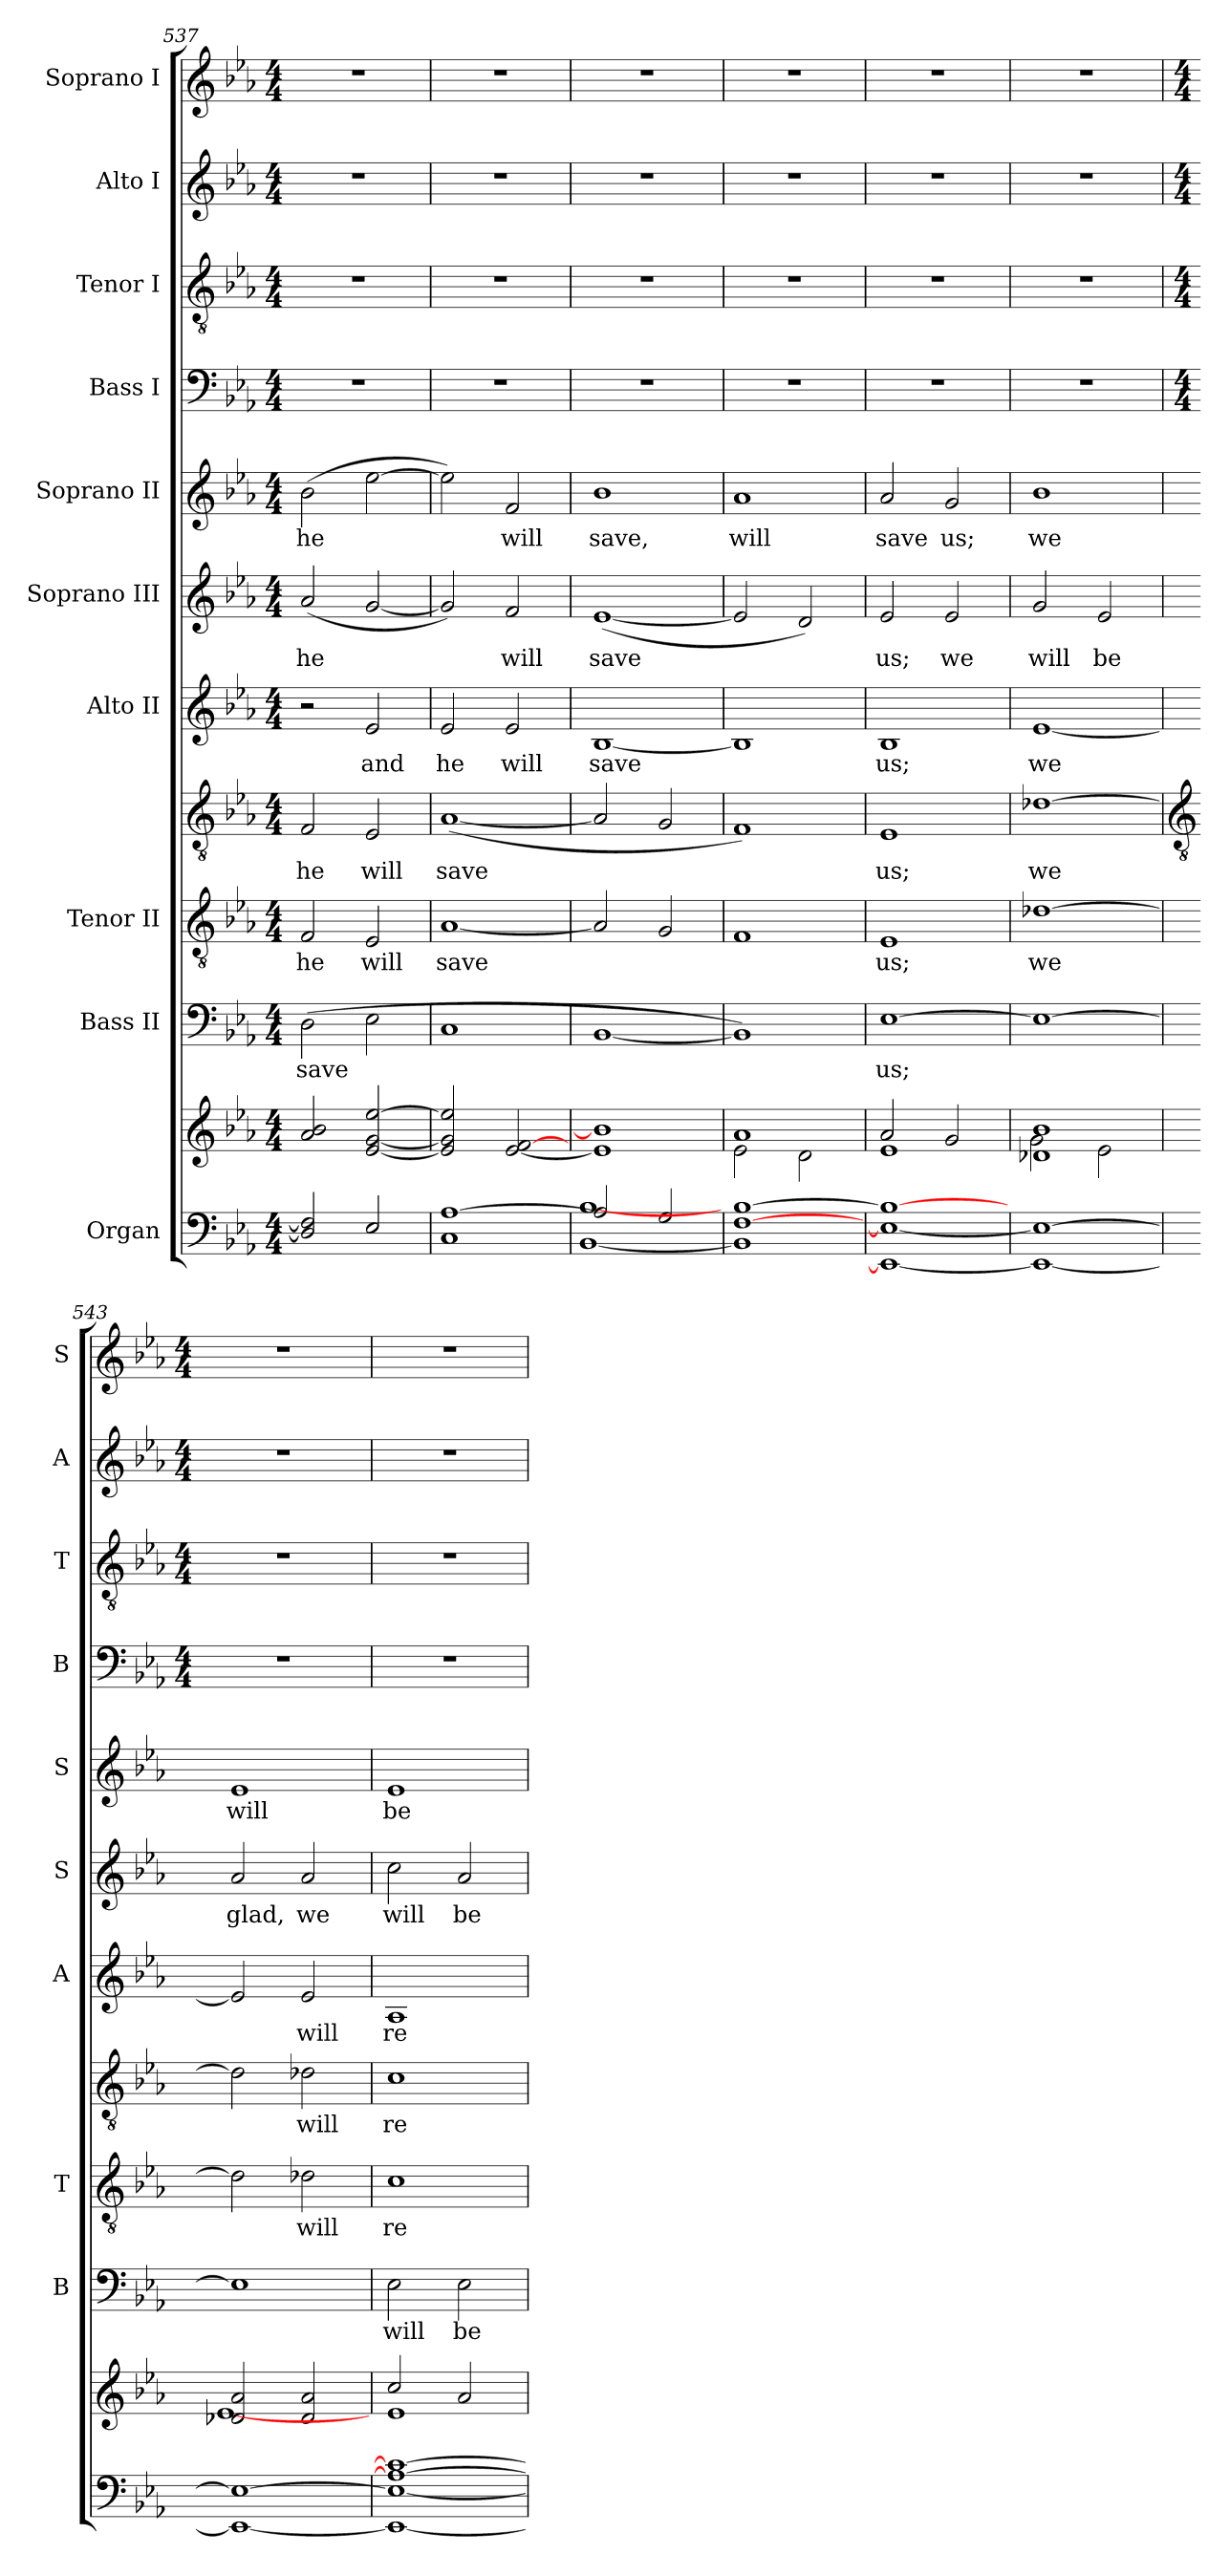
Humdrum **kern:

**kern	**kern	**kern	**text	**kern	**text	**kern	**text	**kern	**text	**kern	**text	**kern	**text	**kern	**kern	**kern	**kern
*part10	*part10	*part9	*part9	*part8	*part8	*part8	*part8	*part7	*part7	*part6	*part6	*part5	*part5	*part4	*part3	*part2	*part1
*staff12	*staff11	*staff10	*staff10	*staff9	*staff9	*staff8	*staff8	*staff7	*staff7	*staff6	*staff6	*staff5	*staff5	*staff4	*staff3	*staff2	*staff1
*I"Organ	*	*I"Bass II	*	*I"Tenor II	*	*	*	*I"Alto II	*	*I"Soprano III	*	*I"Soprano II	*	*I"Bass I	*I"Tenor I	*I"Alto I	*I"Soprano I
*	*	*I'B	*	*I'T	*	*	*	*I'A	*	*I'S	*	*I'S	*	*I'B	*I'T	*I'A	*I'S
*clefF4	*clefG2	*clefF4	*	*clefGv2	*	*clefGv2	*	*clefG2	*	*clefG2	*	*clefG2	*	*clefF4	*clefGv2	*clefG2	*clefG2
*k[b-e-a-]	*k[b-e-a-]	*k[b-e-a-]	*	*k[b-e-a-]	*	*k[b-e-a-]	*	*k[b-e-a-]	*	*k[b-e-a-]	*	*k[b-e-a-]	*	*k[b-e-a-]	*k[b-e-a-]	*k[b-e-a-]	*k[b-e-a-]
*E-:	*E-:	*E-:	*	*E-:	*	*E-:	*	*E-:	*	*E-:	*	*E-:	*	*E-:	*E-:	*E-:	*E-:
*M4/4	*M4/4	*M4/4	*	*M4/4	*	*M4/4	*	*M4/4	*	*M4/4	*	*M4/4	*	*M4/4	*M4/4	*M4/4	*M4/4
=537	=537	=537	=537	=537	=537	=537	=537	=537	=537	=537	=537	=537	=537	=537	=537	=537	=537
*^	*^	*	*	*	*	*	*	*	*	*	*	*	*	*	*	*	*
!	!	!	!	!	!LO:LY:b	!	!LO:LY:b	!	!LO:LY:b	!	!	!	!LO:LY:b	!	!LO:LY:b	!	!	!	!
2D] 2F]	1ryy	2a- 2b-	2ryy	(>2D	save	2F	he	2F	he	2r	.	(<2a-	he	(>2b-	he	1r	1r	1r	1r
!	!	!	!	!	!	!	!LO:LY:b	!	!LO:LY:b	!	!LO:LY:b	!	!	!	!	!	!	!	!
2E-	.	[2e- [2g [2ee-	2ryy	2E-	.	2E-	will	2E-	will	2e-	and	[2g	.	[2ee-	.	.	.	.	.
=538	=538	=538	=538	=538	=538	=538	=538	=538	=538	=538	=538	=538	=538	=538	=538	=538	=538	=538	=538
!	!	!	!	!	!	!	!LO:LY:b	!	!LO:LY:b	!	!LO:LY:b	!	!	!	!	!	!	!	!
[1A-	1C\	2e-] 2g] 2ee-]	2ryy	1C	.	[1A-	save	(<[1A-	save	2e-	he	2g])	.	2ee-])	.	1r	1r	1r	1r
!	!	!	!	!	!	!	!	!	!	!	!LO:LY:b	!	!LO:LY:b	!	!LO:LY:b	!	!	!	!
.	.	[2e- [2f	2ryy	.	.	.	.	.	.	2e-	will	2f	will	2f	will	.	.	.	.
=539	=539	=539	=539	=539	=539	=539	=539	=539	=539	=539	=539	=539	=539	=539	=539	=539	=539	=539	=539
!	!	!	!	!	!	!	!	!	!	!	!LO:LY:b	!	!LO:LY:b	!	!LO:LY:b	!	!	!	!
2A-]	[1BB-\ [1B-\	1e-] 1b-]	1ryy	[1BB-	.	2A-]	.	2A-]	.	[1B-	save	(<[1e-	save	1b-	save,	1r	1r	1r	1r
2G	.	.	.	.	.	2G	.	2G	.	.	.	.	.	.	.	.	.	.	.
=540	=540	=540	=540	=540	=540	=540	=540	=540	=540	=540	=540	=540	=540	=540	=540	=540	=540	=540	=540
!	!	!	!	!	!	!	!	!	!	!	!	!	!	!	!LO:LY:b	!	!	!	!
[1F [1B-	1BB-\]	1a-	2e-\	1BB-])	.	1F	.	1F)	.	1B-]	.	2e-]	.	1a-	will	1r	1r	1r	1r
.	.	.	2d\	.	.	.	.	.	.	.	.	2d)	.	.	.	.	.	.	.
=541	=541	=541	=541	=541	=541	=541	=541	=541	=541	=541	=541	=541	=541	=541	=541	=541	=541	=541	=541
!	!	!	!	!	!LO:LY:b	!	!LO:LY:b	!	!LO:LY:b	!	!LO:LY:b	!	!LO:LY:b	!	!LO:LY:b	!	!	!	!
1EE-_ 1E-_ 1B-_	2ryy	2a-	1e-\	[1E-	us;	1E-	us;	1E-	us;	1B-	us;	2e-	us;	2a-	save	1r	1r	1r	1r
!	!	!	!	!	!	!	!	!	!	!	!	!	!LO:LY:b	!	!LO:LY:b	!	!	!	!
.	2ryy	2g	.	.	.	.	.	.	.	.	.	2e-	we	2g	us;	.	.	.	.
=542	=542	=542	=542	=542	=542	=542	=542	=542	=542	=542	=542	=542	=542	=542	=542	=542	=542	=542	=542
!	!	!	!	!	!	!	!LO:LY:b	!	!LO:LY:b	!	!LO:LY:b	!	!LO:LY:b	!	!LO:LY:b	!	!	!	!
1EE-_ 1E-_	2ryy	1d-X 1b-	2g\	1E-_	.	[1d-X	we	[1d-X	we	[1e-	we	2g	will	1b-	we	1r	1r	1r	1r
!	!	!	!	!	!	!	!	!	!	!	!	!	!LO:LY:b	!	!	!	!	!	!
.	2ryy	.	2e-\	.	.	.	.	.	.	.	.	2e-	be	.	.	.	.	.	.
*	*	*v	*v	*	*	*	*	*	*	*	*	*	*	*	*	*	*	*	*
!!LO:LB:g=z
=543	=543	=543	=543	=543	=543	=543	=543	=543	=543	=543	=543	=543	=543	=543	=543	=543	=543	=543
*	*	*	*	*	*	*	*clefGv2	*	*	*	*	*	*	*	*	*	*	*
*	*	*	*	*	*	*	*	*	*	*	*	*	*	*	*M4/4	*M4/4	*M4/4	*M4/4
*	*	*^	*	*	*	*	*	*	*	*	*	*	*	*	*	*	*	*
*	*	*	*^	*	*	*	*	*	*	*	*	*	*	*	*	*	*	*	*
!	!	!	!	!	!	!	!	!	!	!	!	!	!	!LO:LY:b	!	!LO:LY:b	!	!	!	!
1EE-_ 1E-_	2ryy	2d-X 2a-	[1e-\	1ryy	1E-]	.	2d-]	.	2d-]	.	2e-]	.	2a-	glad,	1e-	will	1r	1r	1r	1r
!	!	!	!	!	!	!	!	!LO:LY:b	!	!LO:LY:b	!	!LO:LY:b	!	!LO:LY:b	!	!	!	!	!	!
.	2ryy	2d- 2a-	.	.	.	.	2d-X	will	2d-X	will	2e-	will	2a-	we	.	.	.	.	.	.
=544	=544	=544	=544	=544	=544	=544	=544	=544	=544	=544	=544	=544	=544	=544	=544	=544	=544	=544	=544	=544
!	!	!	!	!	!	!LO:LY:b	!	!LO:LY:b	!	!LO:LY:b	!	!LO:LY:b	!	!LO:LY:b	!	!LO:LY:b	!	!	!	!
1EE-_ 1E-_ 1A-_ 1c_	2ryy	2cc/	1e-\	2ryy	2E-	will	1c	re-	1c	re-	1A-	re-	2cc	will	1e-	be	1r	1r	1r	1r
!	!	!	!	!	!	!LO:LY:b	!	!	!	!	!	!	!	!LO:LY:b	!	!	!	!	!	!
.	2ryy	2a-	.	2ryy	2E-	be	.	.	.	.	.	.	2a-	be	.	.	.	.	.	.
*v	*v	*	*	*	*	*	*	*	*	*	*	*	*	*	*	*	*	*	*	*
*	*v	*v	*v	*	*	*	*	*	*	*	*	*	*	*	*	*	*	*	*
=	=	=	=	=	=	=	=	=	=	=	=	=	=	=	=	=	=
*-	*-	*-	*-	*-	*-	*-	*-	*-	*-	*-	*-	*-	*-	*-	*-	*-	*-
